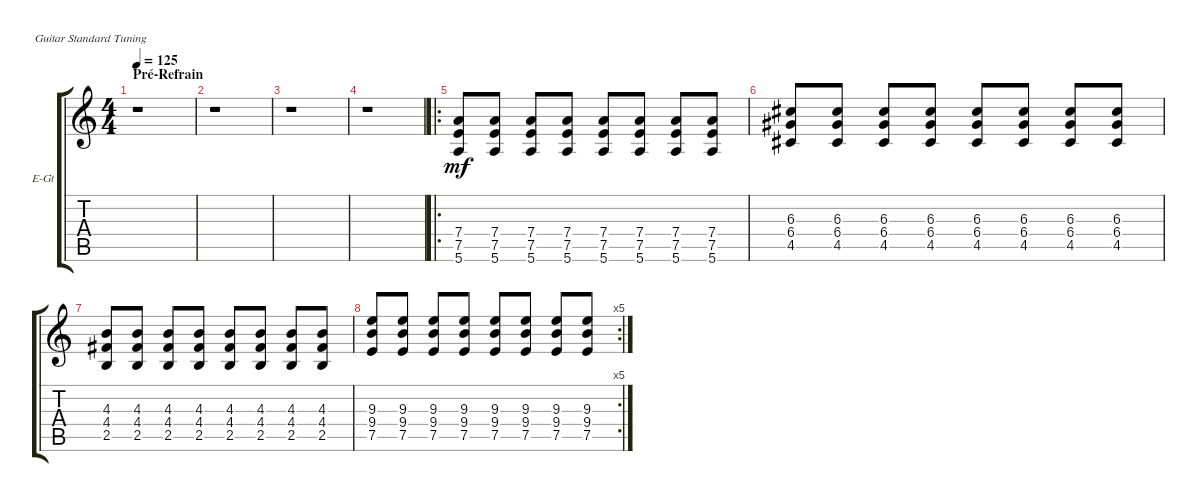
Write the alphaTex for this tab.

\defaultSystemsLayout 4
\bracketExtendMode groupsimilarinstruments
\firstSystemTrackNameOrientation horizontal
\otherSystemsTrackNameOrientation horizontal
\track ("Electric Guitar" "E-Gt") {instrument distortionguitar}
\staff {score tabs}
\tuning (E4 B3 G3 D3 A2 E2)
\ts (4 4)
\section ("" "Pré-Refrain")
\tempo 125
\clef g2
\ks c
r.1{dy mf} |
r.1 |
r.1 |
r.1 |
\ro
(5.6 7.5 7.4).8 (5.6 7.5 7.4).8 (5.6 7.5 7.4).8 (5.6 7.5 7.4).8 (5.6 7.5 7.4).8 (5.6 7.5 7.4).8 (5.6 7.5 7.4).8 (5.6 7.5 7.4).8 |
(4.5 6.4 6.3).8 (4.5 6.4 6.3).8 (4.5 6.4 6.3).8 (4.5 6.4 6.3).8 (4.5 6.4 6.3).8 (4.5 6.4 6.3).8 (4.5 6.4 6.3).8 (4.5 6.4 6.3).8 |
(2.5 4.4 4.3).8 (2.5 4.4 4.3).8 (2.5 4.4 4.3).8 (2.5 4.4 4.3).8 (2.5 4.4 4.3).8 (2.5 4.4 4.3).8 (2.5 4.4 4.3).8 (2.5 4.4 4.3).8 |
\rc 5
(7.5 9.4 9.3).8 (7.5 9.4 9.3).8 (7.5 9.4 9.3).8 (7.5 9.4 9.3).8 (7.5 9.4 9.3).8 (7.5 9.4 9.3).8 (7.5 9.4 9.3).8 (7.5 9.4 9.3).8
